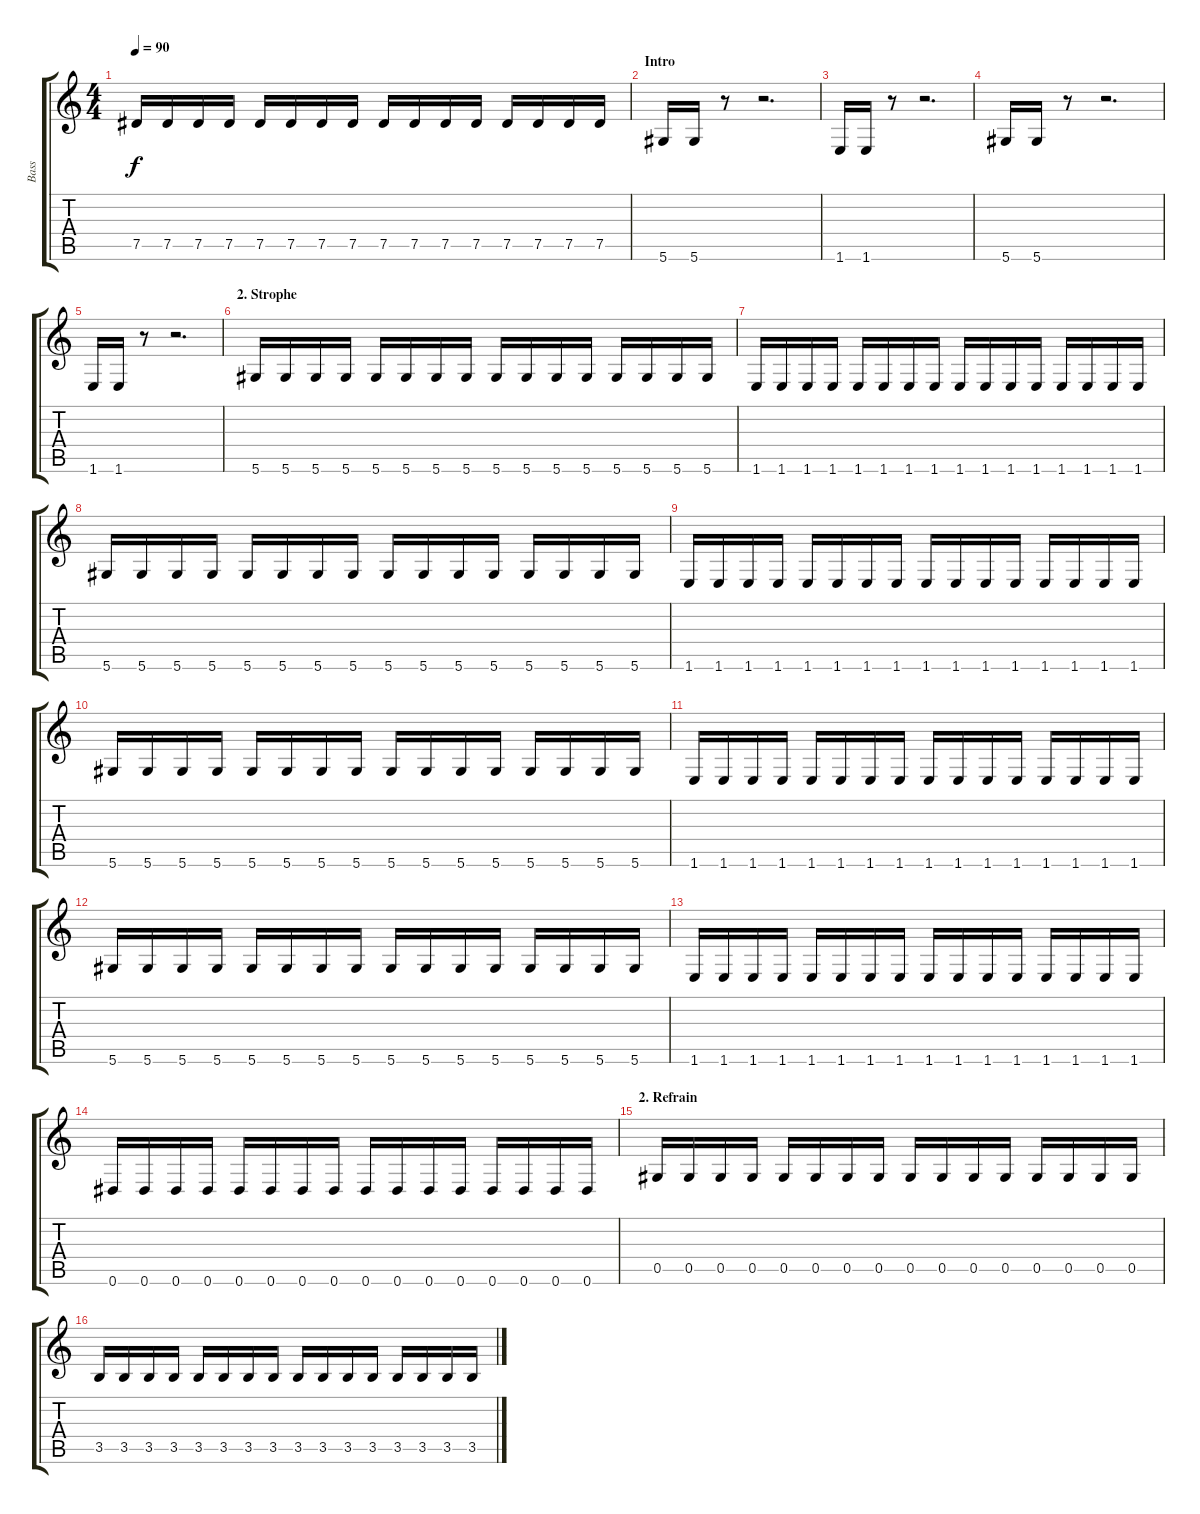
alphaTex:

\track ("Bass" "Bass") {instrument electricbassfinger}
\staff {score tabs}
\tuning (Eb4 Bb3 Gb3 Db3 Ab2 Eb2) {hide}
\ts (4 4)
\tempo 90
\clef g2
\ks c
7.5.16{dy f} 7.5.16 7.5.16 7.5.16 7.5.16 7.5.16 7.5.16 7.5.16 7.5.16 7.5.16 7.5.16 7.5.16 7.5.16 7.5.16 7.5.16 7.5.16 |
\section ("" "Intro")
5.6.16 5.6.16 r.8 r.2{d} |
1.6.16 1.6.16 r.8 r.2{d} |
5.6.16 5.6.16 r.8 r.2{d} |
1.6.16 1.6.16 r.8 r.2{d} |
\section ("" "2. Strophe")
5.6.16 5.6.16 5.6.16 5.6.16 5.6.16 5.6.16 5.6.16 5.6.16 5.6.16 5.6.16 5.6.16 5.6.16 5.6.16 5.6.16 5.6.16 5.6.16 |
1.6.16 1.6.16 1.6.16 1.6.16 1.6.16 1.6.16 1.6.16 1.6.16 1.6.16 1.6.16 1.6.16 1.6.16 1.6.16 1.6.16 1.6.16 1.6.16 |
5.6.16 5.6.16 5.6.16 5.6.16 5.6.16 5.6.16 5.6.16 5.6.16 5.6.16 5.6.16 5.6.16 5.6.16 5.6.16 5.6.16 5.6.16 5.6.16 |
1.6.16 1.6.16 1.6.16 1.6.16 1.6.16 1.6.16 1.6.16 1.6.16 1.6.16 1.6.16 1.6.16 1.6.16 1.6.16 1.6.16 1.6.16 1.6.16 |
5.6.16 5.6.16 5.6.16 5.6.16 5.6.16 5.6.16 5.6.16 5.6.16 5.6.16 5.6.16 5.6.16 5.6.16 5.6.16 5.6.16 5.6.16 5.6.16 |
1.6.16 1.6.16 1.6.16 1.6.16 1.6.16 1.6.16 1.6.16 1.6.16 1.6.16 1.6.16 1.6.16 1.6.16 1.6.16 1.6.16 1.6.16 1.6.16 |
5.6.16 5.6.16 5.6.16 5.6.16 5.6.16 5.6.16 5.6.16 5.6.16 5.6.16 5.6.16 5.6.16 5.6.16 5.6.16 5.6.16 5.6.16 5.6.16 |
1.6.16 1.6.16 1.6.16 1.6.16 1.6.16 1.6.16 1.6.16 1.6.16 1.6.16 1.6.16 1.6.16 1.6.16 1.6.16 1.6.16 1.6.16 1.6.16 |
0.6.16 0.6.16 0.6.16 0.6.16 0.6.16 0.6.16 0.6.16 0.6.16 0.6.16 0.6.16 0.6.16 0.6.16 0.6.16 0.6.16 0.6.16 0.6.16 |
\section ("" "2. Refrain")
0.5.16 0.5.16 0.5.16 0.5.16 0.5.16 0.5.16 0.5.16 0.5.16 0.5.16 0.5.16 0.5.16 0.5.16 0.5.16 0.5.16 0.5.16 0.5.16 |
3.5.16 3.5.16 3.5.16 3.5.16 3.5.16 3.5.16 3.5.16 3.5.16 3.5.16 3.5.16 3.5.16 3.5.16 3.5.16 3.5.16 3.5.16 3.5.16
